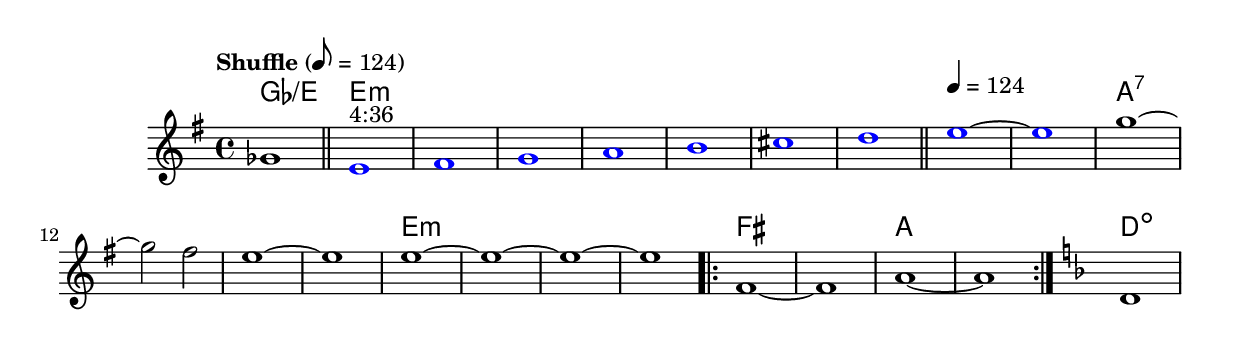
\version "2.22"


harmonies = \chordmode {
  \set majorSevenSymbol = \markup { maj7 }
  \set noChordSymbol = "" 

  ges1:/e

  e1:m r r r r r r
  r r
  a:7 r r r
  e1:m r r r

  \repeat volta 2 {
    fis1 r
    a r
  }

  d1:dim
  
}

rhythms = \relative c' {
  \key e \minor
  \time 4/4 
  \tempo \markup {
    Shuffle
  } 8 = 124

  % C1
  ges'1
  
  \bar "||"

  % C2
  % \ottava #1
  \override NoteHead.color = #blue
  e1^\markup { "4:36" } fis g a b cis d
  \bar "||" 
  \tempo 4 = 124
  e~ e
  \override NoteHead.color = #black
  g~ g2 fis2 e1~ e
  e~ e~ e~ e
  % \ottava #0


  \repeat volta 2 {
    fis,1~ fis
    a~  a
  }

  % \bar "||."
  \key d \minor

  d,1
  
}

<<
  \new ChordNames \harmonies
  \new Staff \rhythms
>>